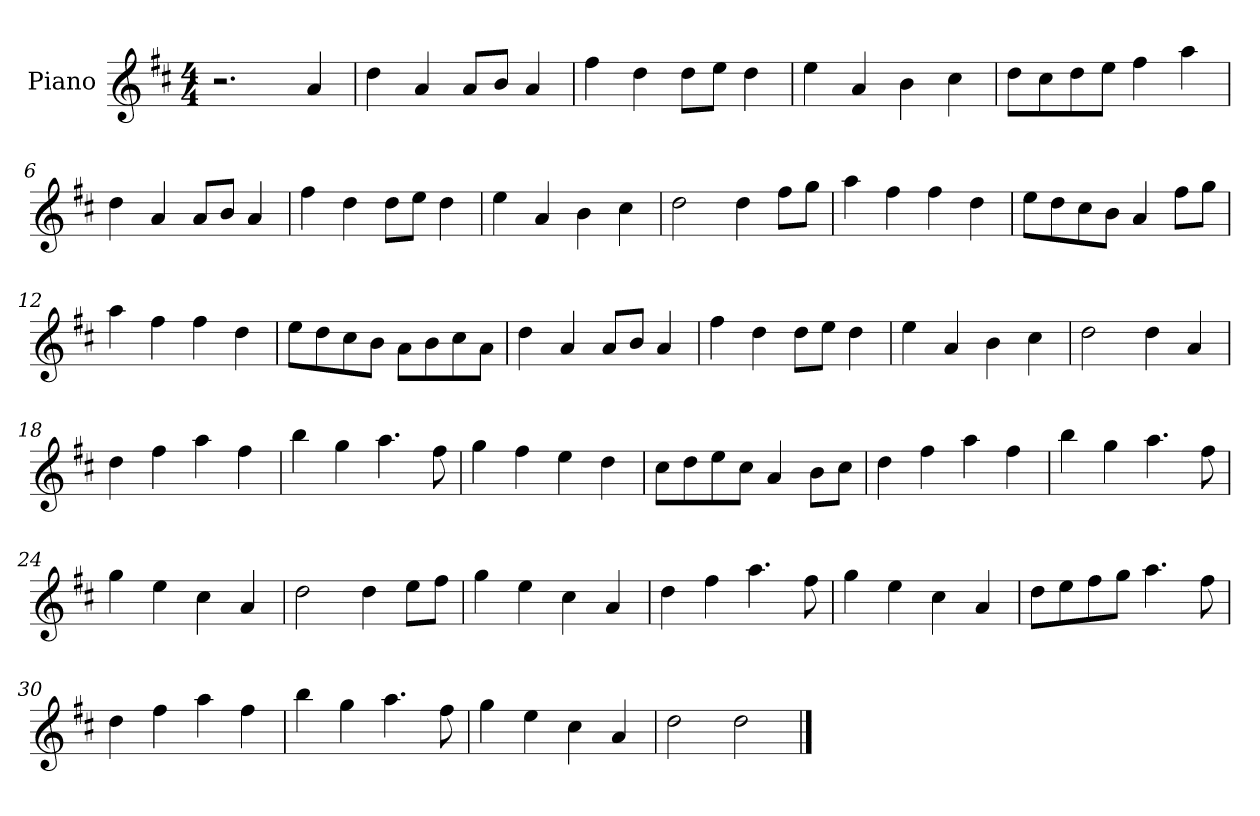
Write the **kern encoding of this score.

**kern
*part1
*staff1
*I"Piano
*I'Pno
*clefG2
*k[f#c#]
*M4/4
=1
2.r
4a/
=2
4dd\
4a/
8a/L
8b/J
4a/
=3
4ff#\
4dd\
8dd\L
8ee\J
4dd\
=4
4ee\
4a/
4b\
4cc#\
=5
8dd\L
8cc#\
8dd\
8ee\J
4ff#\
4aa\
=6
4dd\
4a/
8a/L
8b/J
4a/
=7
4ff#\
4dd\
8dd\L
8ee\J
4dd\
=8
4ee\
4a/
4b\
4cc#\
=9
2dd\
4dd\
8ff#\L
8gg\J
=10
4aa\
4ff#\
4ff#\
4dd\
=11
8ee\L
8dd\
8cc#\
8b\J
4a/
8ff#\L
8gg\J
=12
4aa\
4ff#\
4ff#\
4dd\
=13
8ee\L
8dd\
8cc#\
8b\J
8a\L
8b\
8cc#\
8a\J
=14
4dd\
4a/
8a/L
8b/J
4a/
=15
4ff#\
4dd\
8dd\L
8ee\J
4dd\
=16
4ee\
4a/
4b\
4cc#\
=17
2dd\
4dd\
4a/
=18
4dd\
4ff#\
4aa\
4ff#\
=19
4bb\
4gg\
4.aa\
8ff#\
=20
4gg\
4ff#\
4ee\
4dd\
=21
8cc#\L
8dd\
8ee\
8cc#\J
4a/
8b\L
8cc#\J
=22
4dd\
4ff#\
4aa\
4ff#\
=23
4bb\
4gg\
4.aa\
8ff#\
=24
4gg\
4ee\
4cc#\
4a/
=25
2dd\
4dd\
8ee\L
8ff#\J
=26
4gg\
4ee\
4cc#\
4a/
=27
4dd\
4ff#\
4.aa\
8ff#\
=28
4gg\
4ee\
4cc#\
4a/
=29
8dd\L
8ee\
8ff#\
8gg\J
4.aa\
8ff#\
=30
4dd\
4ff#\
4aa\
4ff#\
=31
4bb\
4gg\
4.aa\
8ff#\
=32
4gg\
4ee\
4cc#\
4a/
=33
2dd\
2dd\
==
*-
